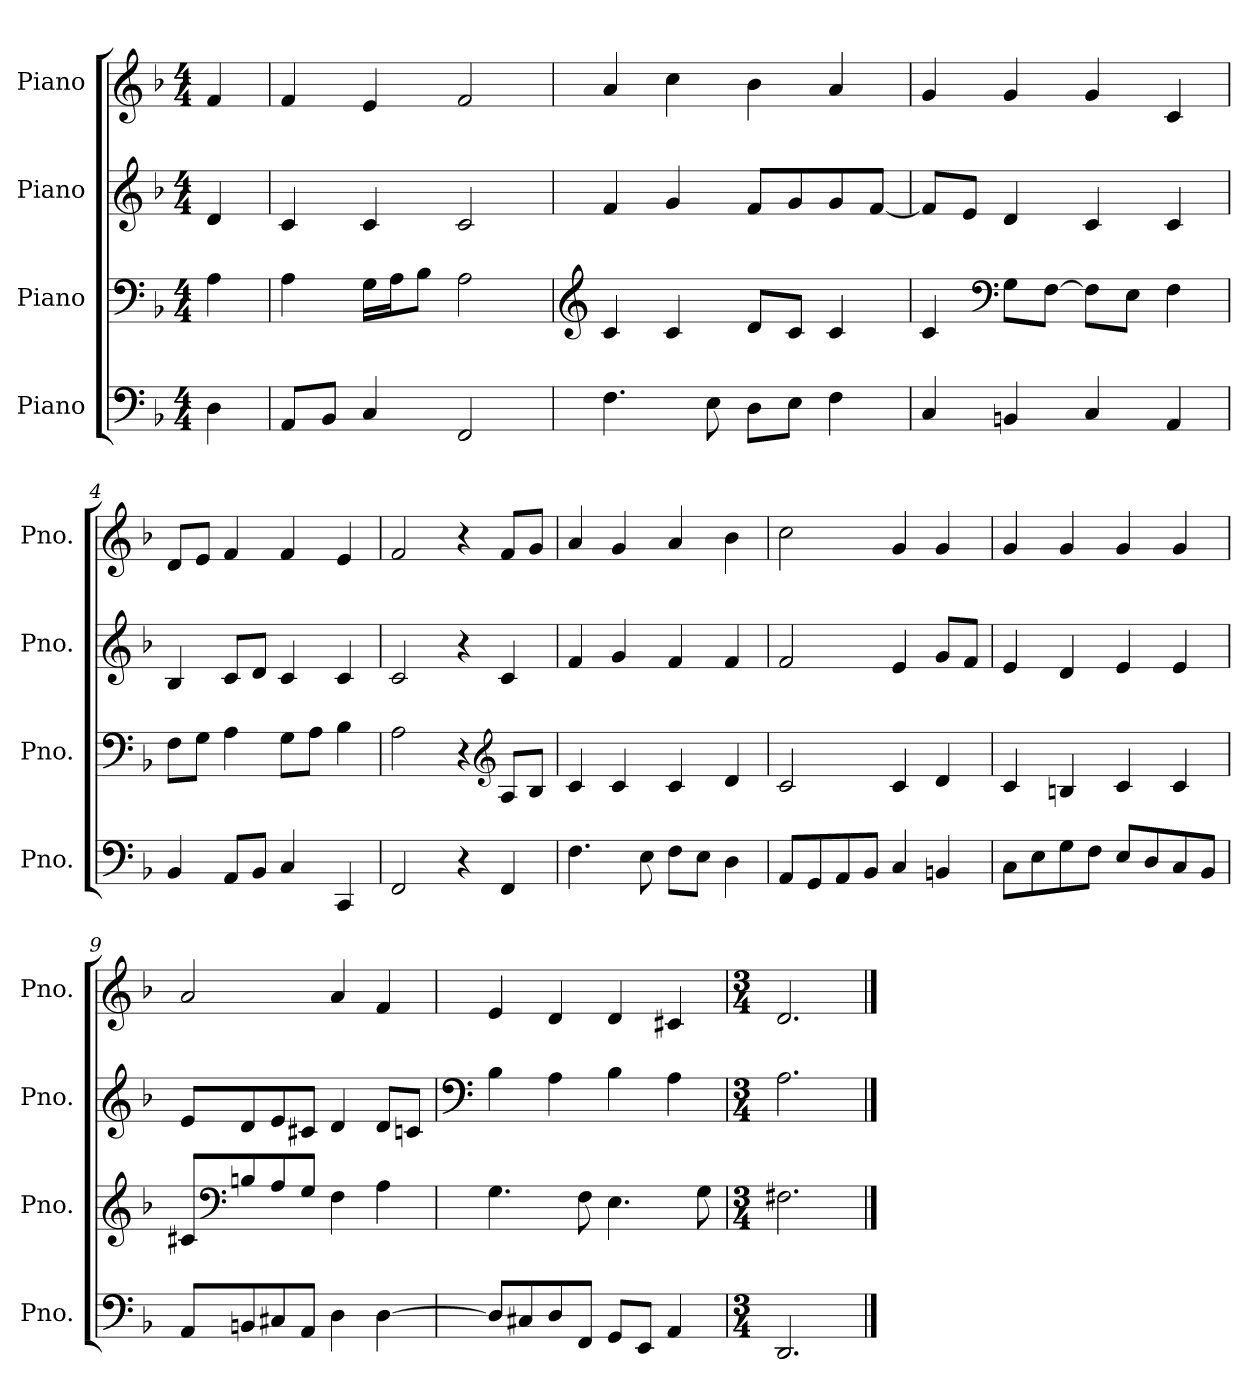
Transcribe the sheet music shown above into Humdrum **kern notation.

**kern	**kern	**kern	**kern
*part4	*part3	*part2	*part1
*staff4	*staff3	*staff2	*staff1
*I"Piano	*I"Piano	*I"Piano	*I"Piano
*I'Pno.	*I'Pno.	*I'Pno.	*I'Pno.
*clefF4	*clefF4	*clefG2	*clefG2
*k[b-]	*k[b-]	*k[b-]	*k[b-]
*M4/4	*M4/4	*M4/4	*M4/4
*MM120	*MM120	*MM120	*MM120
=	=	=	=
4D\	4A\	4d/	4f/
=1	=1	=1	=1
8AA/L	4A\	4c/	4f/
8BB-/J	.	.	.
4C/	16G\LL	4c/	4e/
.	16A\J	.	.
.	8B-\J	.	.
2FF/	2A\	2c/	2f/
=2	=2	=2	=2
*	*clefG2	*	*
4.F\	4c/	4f/	4a/
.	4c/	4g/	4cc\
8E\	.	.	.
8D\L	8d/L	8f/L	4b-\
8E\J	8c/J	8g/	.
4F\	4c/	8g/	4a/
.	.	[8f/J	.
=3	=3	=3	=3
4C/	4c/	8f/L]	4g/
.	.	8e/J	.
*	*clefF4	*	*
4BBn/	8G\L	4d/	4g/
.	[8F\J	.	.
4C/	8F\L]	4c/	4g/
.	8E\J	.	.
4AA/	4F\	4c/	4c/
=4	=4	=4	=4
4BB-/	8F\L	4B-/	8d/L
.	8G\J	.	8e/J
8AA/L	4A\	8c/L	4f/
8BB-/J	.	8d/J	.
4C/	8G\L	4c/	4f/
.	8A\J	.	.
4CC/	4B-\	4c/	4e/
=5	=5	=5	=5
2FF/	2A\	2c/	2f/
4r	4r	4r	4r
*	*clefG2	*	*
4FF/	8A/L	4c/	8f/L
.	8B-/J	.	8g/J
!!LO:LB:g=z
=6	=6	=6	=6
4.F\	4c/	4f/	4a/
.	4c/	4g/	4g/
8E\	.	.	.
8F\L	4c/	4f/	4a/
8E\J	.	.	.
4D\	4d/	4f/	4b-\
=7	=7	=7	=7
8AA/L	2c/	2f/	2cc\
8GG/	.	.	.
8AA/	.	.	.
8BB-/J	.	.	.
4C/	4c/	4e/	4g/
4BBn/	4d/	8g/L	4g/
.	.	8f/J	.
=8	=8	=8	=8
8C\L	4c/	4e/	4g/
8E\	.	.	.
8G\	4Bn/	4d/	4g/
8F\J	.	.	.
8E/L	4c/	4e/	4g/
8D/	.	.	.
8C/	4c/	4e/	4g/
8BB-/J	.	.	.
=9	=9	=9	=9
8AA/L	8c#X/L	8e/L	2a/
*	*clefF4	*	*
8BBn/	8Bn/	8d/	.
8C#X/	8A/	8e/	.
8AA/J	8G/J	8c#X/J	.
4D\	4F\	4d/	4a/
[4D\	4A\	8d/L	4f/
.	.	8cn/J	.
!!LO:LB:g=z
=10	=10	=10	=10
*	*	*clefF4	*
8D/L]	4.G\	4B-\	4e/
8C#X/	.	.	.
8D/	.	4A\	4d/
8FF/J	8F\	.	.
8GG/L	4.E\	4B-\	4d/
8EE/J	.	.	.
4AA/	.	4A\	4c#X/
.	8G\	.	.
=11	=11	=11	=11
*M3/4	*M3/4	*M3/4	*M3/4
2.DD/	2.F#X\	2.A\	2.d/
==	==	==	==
*-	*-	*-	*-
